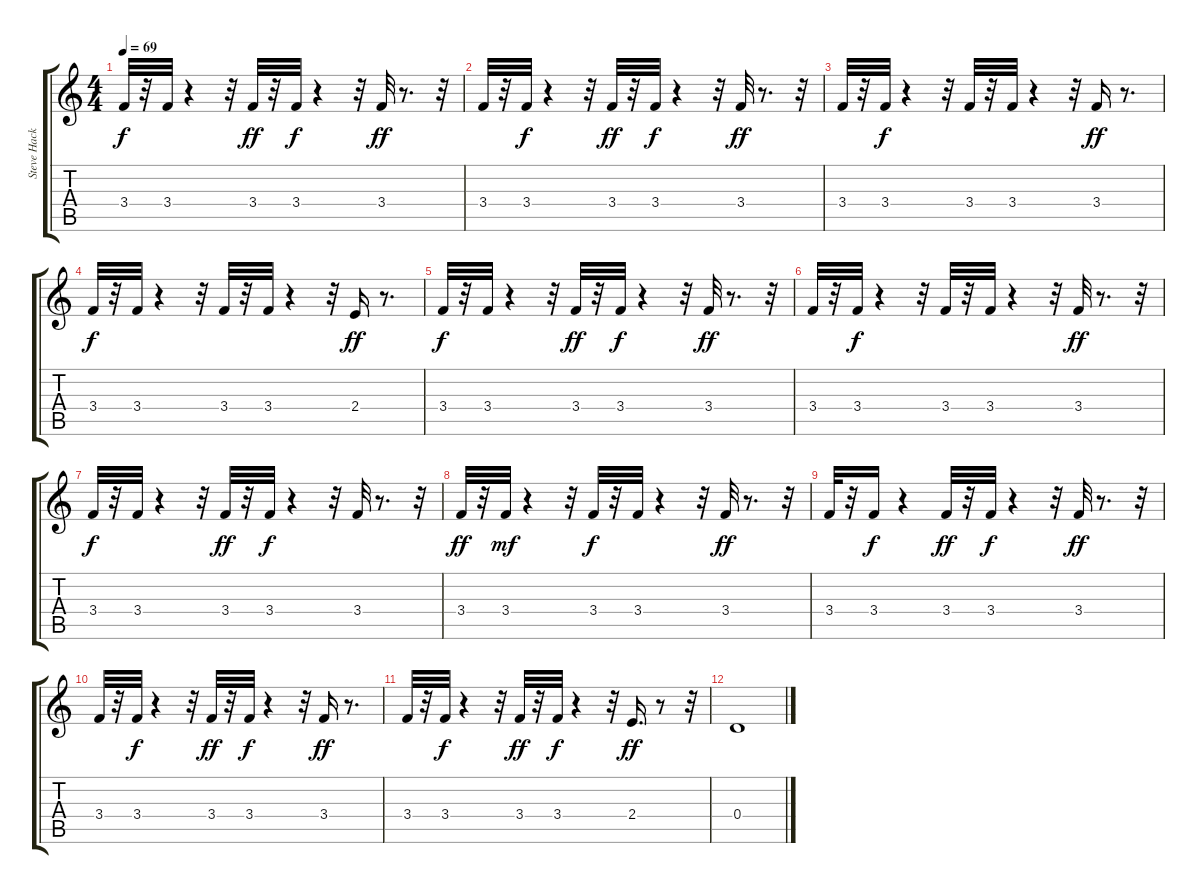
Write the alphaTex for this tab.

\track ("Steve Hackett" "Steve Hack") {instrument distortionguitar}
\staff {score tabs}
\tuning (E4 B3 G3 D3 A2 E2) {hide}
\ts (4 4)
\tempo 69
\clef g2
\ks c
3.4.32{dy f} r.32 3.4.32 r.4 r.32 3.4.32{dy ff} r.32 3.4.32{dy f} r.4 r.32 3.4.32{dy ff} r.8{d} r.32 |
3.4.32 r.32 3.4.32{dy f} r.4 r.32 3.4.32{dy ff} r.32 3.4.32{dy f} r.4 r.32 3.4.32{dy ff} r.8{d} r.32 |
3.4.32 r.32 3.4.32{dy f} r.4 r.32 3.4.32 r.32 3.4.32 r.4 r.32 3.4.16{dy ff} r.8{d} |
3.4.32{dy f} r.32 3.4.32 r.4 r.32 3.4.32 r.32 3.4.32 r.4 r.32 2.4.16{dy ff} r.8{d} |
3.4.32{dy f} r.32 3.4.32 r.4 r.32 3.4.32{dy ff} r.32 3.4.32{dy f} r.4 r.32 3.4.32{dy ff} r.8{d} r.32 |
3.4.32 r.32 3.4.32{dy f} r.4 r.32 3.4.32 r.32 3.4.32 r.4 r.32 3.4.32{dy ff} r.8{d} r.32 |
3.4.32{dy f} r.32 3.4.32 r.4 r.32 3.4.32{dy ff} r.32 3.4.32{dy f} r.4 r.32 3.4.32 r.8{d} r.32 |
3.4.32{dy ff} r.32 3.4.32{dy mf} r.4 r.32 3.4.32{dy f} r.32 3.4.32 r.4 r.32 3.4.32{dy ff} r.8{d} r.32 |
3.4.32 r.32 3.4.16{dy f} r.4 3.4.32{dy ff} r.32 3.4.32{dy f} r.4 r.32 3.4.32{dy ff} r.8{d} r.32 |
3.4.32 r.32 3.4.32{dy f} r.4 r.32 3.4.32{dy ff} r.32 3.4.32{dy f} r.4 r.32 3.4.16{dy ff} r.8{d} |
3.4.32 r.32 3.4.32{dy f} r.4 r.32 3.4.32{dy ff} r.32 3.4.32{dy f} r.4 r.32 2.4.16{d dy ff} r.8 r.32 |
0.4.1
